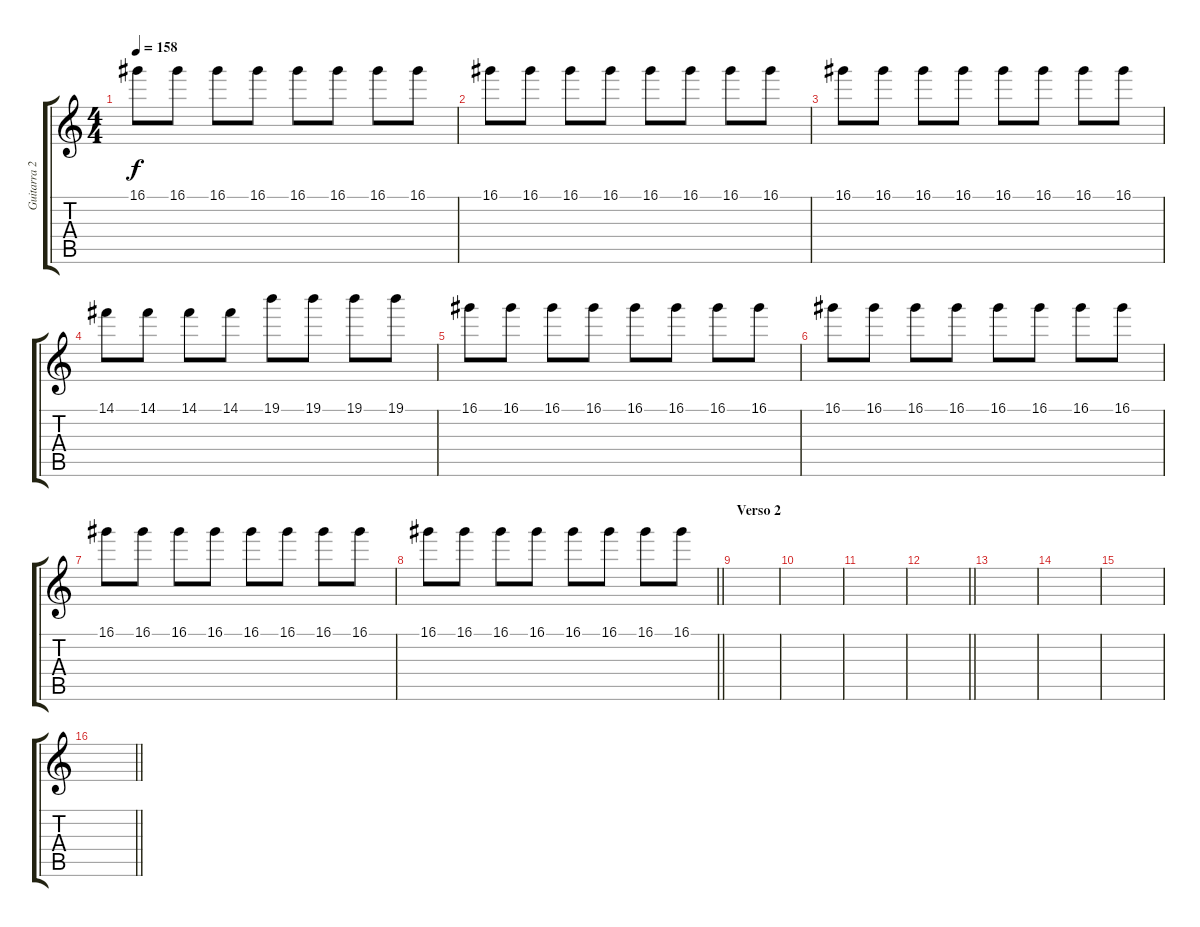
\track ("Guitarra 2" "Guitarra 2") {instrument overdrivenguitar}
\staff {score tabs}
\tuning (E4 B3 G3 D3 A2 E2) {hide}
\ts (4 4)
\tempo 158
\clef g2
\ks c
16.1.8{dy f} 16.1.8 16.1.8 16.1.8 16.1.8 16.1.8 16.1.8 16.1.8 |
16.1.8 16.1.8 16.1.8 16.1.8 16.1.8 16.1.8 16.1.8 16.1.8 |
16.1.8 16.1.8 16.1.8 16.1.8 16.1.8 16.1.8 16.1.8 16.1.8 |
14.1.8 14.1.8 14.1.8 14.1.8 19.1.8 19.1.8 19.1.8 19.1.8 |
16.1.8 16.1.8 16.1.8 16.1.8 16.1.8 16.1.8 16.1.8 16.1.8 |
16.1.8 16.1.8 16.1.8 16.1.8 16.1.8 16.1.8 16.1.8 16.1.8 |
16.1.8 16.1.8 16.1.8 16.1.8 16.1.8 16.1.8 16.1.8 16.1.8 |
\barLineRight lightlight
16.1.8 16.1.8 16.1.8 16.1.8 16.1.8 16.1.8 16.1.8 16.1.8 |
\section ("" "Verso 2")
|
|
|
\barLineRight lightlight
|
|
|
|
\barLineRight lightlight
